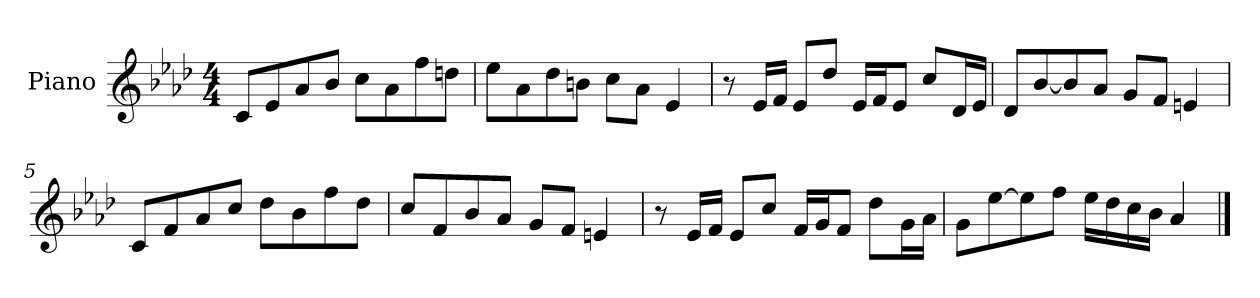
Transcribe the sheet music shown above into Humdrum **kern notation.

**kern
*part1
*staff1
*I"Piano
*I'Pno
*clefG2
*k[b-e-a-d-]
*M4/4
=1
8c/L
8e-/
8a-/
8b-/J
8cc\L
8a-\
8ff\
8ddn\J
=2
8ee-\L
8a-\
8dd-\
8bn\J
8cc\L
8a-\J
4e-/
=3
8r
16e-/LL
16f/JJ
8e-/L
8dd-/J
16e-/LL
16f/J
8e-/J
8cc/L
16d-/L
16e-/JJ
=4
8d-/L
[8b-/
8b-/]
8a-/J
8g/L
8f/J
4en/
=5
8c/L
8f/
8a-/
8cc/J
8dd-\L
8b-\
8ff\
8dd-\J
=6
8cc/L
8f/
8b-/
8a-/J
8g/L
8f/J
4en/
=7
8r
16e-/LL
16f/JJ
8e-/L
8cc/J
16f/LL
16g/J
8f/J
8dd-\L
16g\L
16a-\JJ
=8
8g\L
[8ee-\
8ee-\]
8ff\J
16ee-\LL
16dd-\
16cc\
16b-\JJ
4a-/
==
*-
